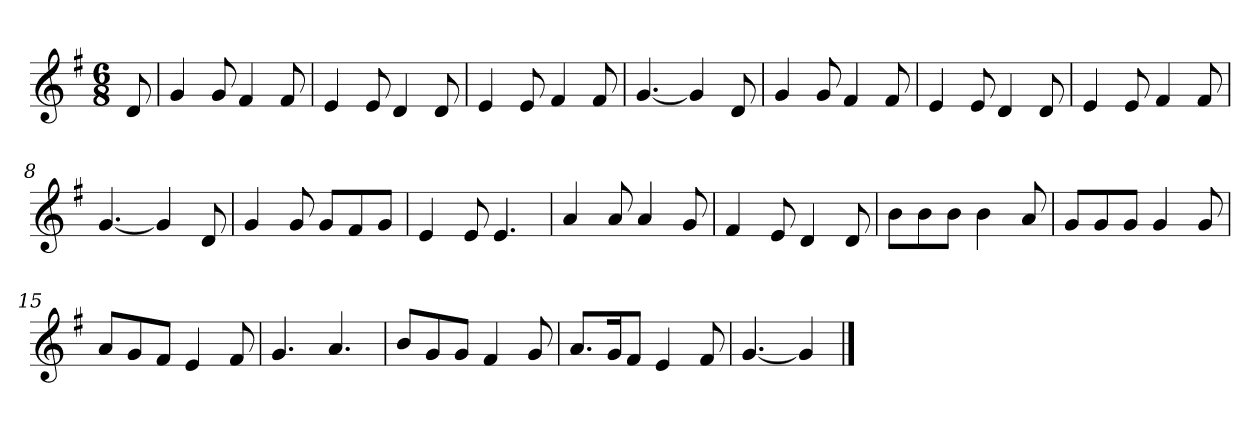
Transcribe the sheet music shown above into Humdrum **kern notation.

**kern
*part1
*staff1
*k[f#]
*M6/8
*MM120
=
8d
=1
4g
8g
4f#
8f#
=2
4e
8e
4d
8d
=3
4e
8e
4f#
8f#
=4
[4.g
4g]
8d
=5
4g
8g
4f#
8f#
=6
4e
8e
4d
8d
=7
4e
8e
4f#
8f#
=8
[4.g
4g]
8d
=9
4g
8g
8gL
8f#
8gJ
=10
4e
8e
4.e
=11
4a
8a
4a
8g
=12
4f#
8e
4d
8d
=13
8bL
8b
8bJ
4b
8a
=14
8gL
8g
8gJ
4g
8g
=15
8aL
8g
8f#J
4e
8f#
=16
4.g
4.a
=17
8bL
8g
8gJ
4f#
8g
=18
8.aL
16gK
8f#J
4e
8f#
=19
[4.g
4g]
==
*-
